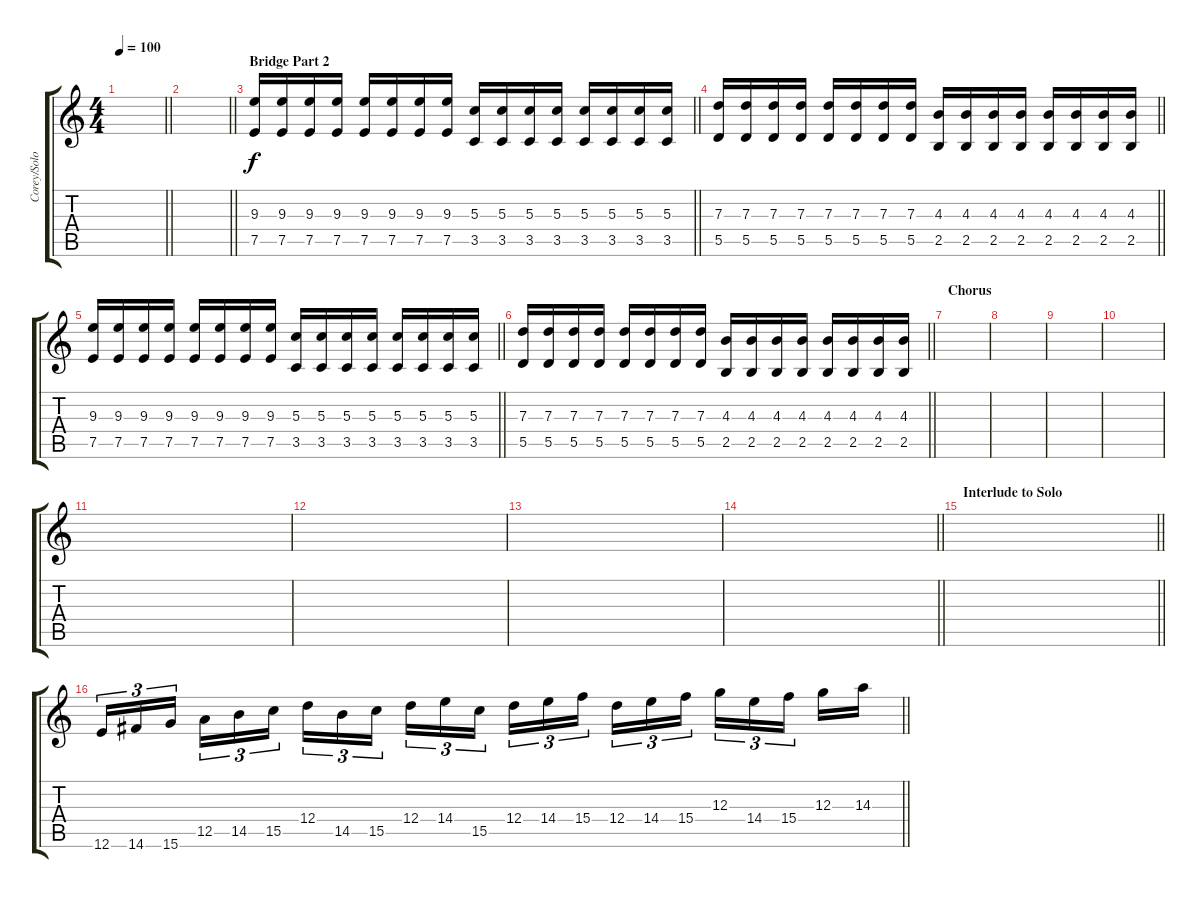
\track ("Corey/Solo" "Corey/Solo") {instrument distortionguitar}
\staff {score tabs}
\tuning (E4 B3 G3 D3 A2 E2) {hide}
\ts (4 4)
\tempo 100
\clef g2
\barLineRight lightlight
\ks c
|
\barLineRight lightlight
|
\section ("" "Bridge Part 2")
\barLineRight lightlight
(9.3 7.5).16{volume 12} (9.3 7.5).16 (9.3 7.5).16 (9.3 7.5).16 (9.3 7.5).16 (9.3 7.5).16 (9.3 7.5).16 (9.3 7.5).16 (5.3 3.5).16 (5.3 3.5).16 (5.3 3.5).16 (5.3 3.5).16 (5.3 3.5).16 (5.3 3.5).16 (5.3 3.5).16 (5.3 3.5).16 |
\barLineRight lightlight
(7.3 5.5).16 (7.3 5.5).16 (7.3 5.5).16 (7.3 5.5).16 (7.3 5.5).16 (7.3 5.5).16 (7.3 5.5).16 (7.3 5.5).16 (4.3 2.5).16 (4.3 2.5).16 (4.3 2.5).16 (4.3 2.5).16 (4.3 2.5).16 (4.3 2.5).16 (4.3 2.5).16 (4.3 2.5).16 |
\barLineRight lightlight
(9.3 7.5).16 (9.3 7.5).16 (9.3 7.5).16 (9.3 7.5).16 (9.3 7.5).16 (9.3 7.5).16 (9.3 7.5).16 (9.3 7.5).16 (5.3 3.5).16 (5.3 3.5).16 (5.3 3.5).16 (5.3 3.5).16 (5.3 3.5).16 (5.3 3.5).16 (5.3 3.5).16 (5.3 3.5).16 |
\barLineRight lightlight
(7.3 5.5).16 (7.3 5.5).16 (7.3 5.5).16 (7.3 5.5).16 (7.3 5.5).16 (7.3 5.5).16 (7.3 5.5).16 (7.3 5.5).16 (4.3 2.5).16 (4.3 2.5).16 (4.3 2.5).16 (4.3 2.5).16 (4.3 2.5).16 (4.3 2.5).16 (4.3 2.5).16 (4.3 2.5).16 |
\section ("" "Chorus")
|
|
|
|
|
|
|
\barLineRight lightlight
|
\section ("" "Interlude to Solo")
\barLineRight lightlight
|
\barLineRight lightlight
12.6.16{tu (3 2)} 14.6.16{tu (3 2)} 15.6.16{tu (3 2) beam splitsecondary} 12.5.16{tu (3 2)} 14.5.16{tu (3 2)} 15.5.16{tu (3 2)} 12.4.16{tu (3 2)} 14.5.16{tu (3 2)} 15.5.16{tu (3 2) beam splitsecondary} 12.4.16{tu (3 2)} 14.4.16{tu (3 2)} 15.5.16{tu (3 2)} 12.4.16{tu (3 2)} 14.4.16{tu (3 2)} 15.4.16{tu (3 2) beam splitsecondary} 12.4.16{tu (3 2)} 14.4.16{tu (3 2)} 15.4.16{tu (3 2)} 12.3.16{tu (3 2)} 14.4.16{tu (3 2)} 15.4.16{tu (3 2) beam splitsecondary} 12.3.16 14.3.16
